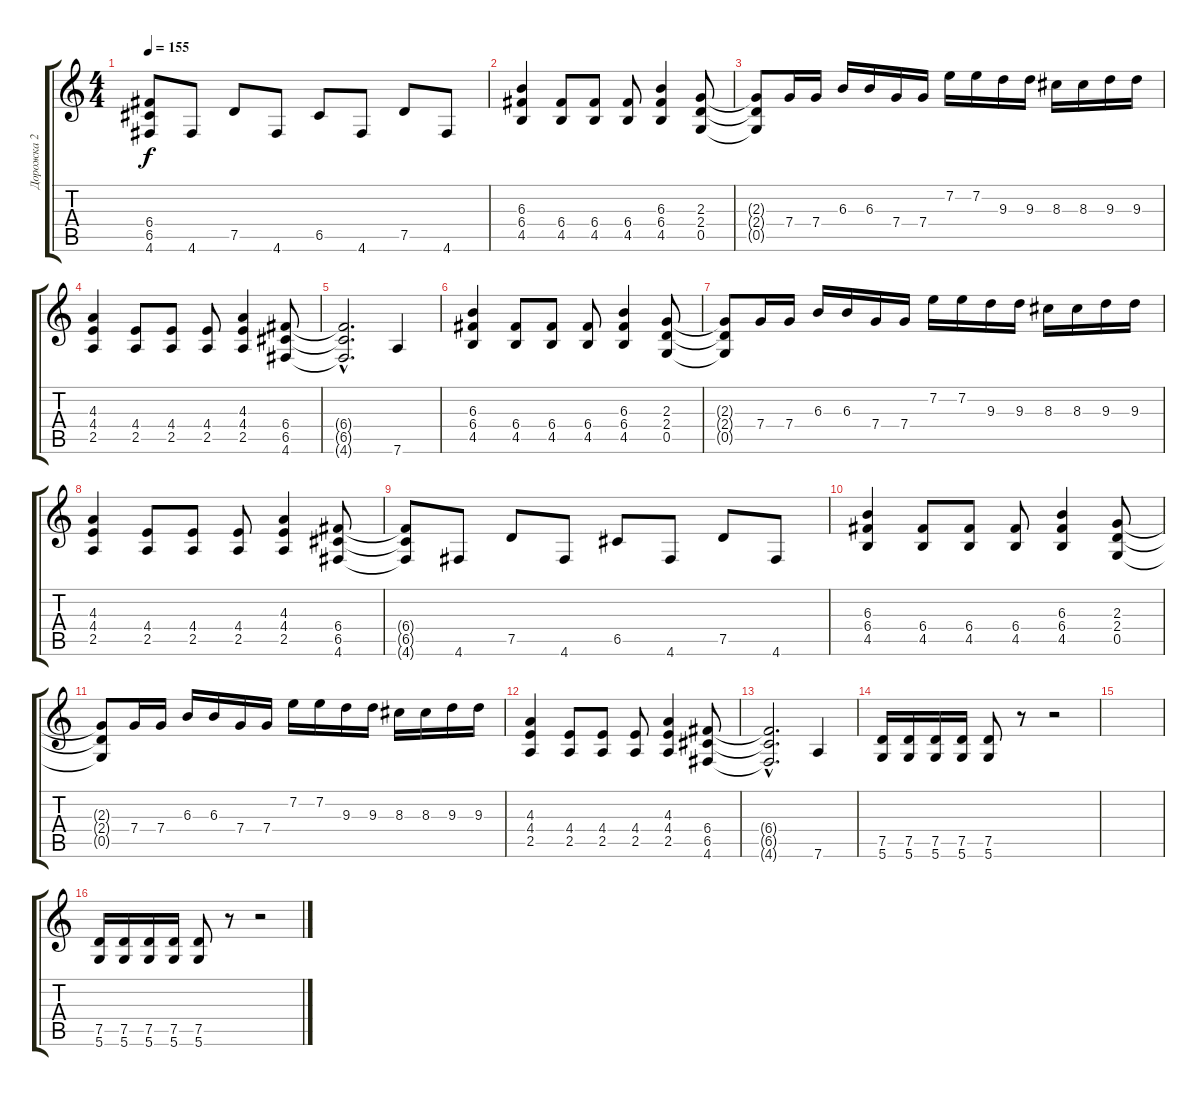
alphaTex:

\track ("Дорожка 2" "Дорожка 2") {instrument distortionguitar}
\staff {score tabs}
\tuning (D4 A3 F3 C3 G2 D2) {hide}
\ts (4 4)
\tempo 155
\clef g2
\ks c
(6.4{t} 6.5{t} 4.6{t}).8{dy f} 4.6.8 7.5.8 4.6.8 6.5.8 4.6.8 7.5.8 4.6.8 |
(6.3 6.4 4.5).4 (6.4 4.5).8 (6.4 4.5).8 (6.4 4.5).8 (6.3 6.4 4.5).4 (2.3 2.4 0.5).8 |
(2.3{t} 2.4{t} 0.5{t}).8 7.4.16 7.4.16 6.3.16 6.3.16 7.4.16 7.4.16 7.2.16 7.2.16 9.3.16 9.3.16 8.3.16 8.3.16 9.3.16 9.3.16 |
(4.3 4.4 2.5).4 (4.4 2.5).8 (4.4 2.5).8 (4.4 2.5).8 (4.3 4.4 2.5).4 (6.4 6.5 4.6).8 |
(6.4{hac t} 6.5{hac t} 4.6{hac t}).2{d} 7.6.4 |
(6.3 6.4 4.5).4 (6.4 4.5).8 (6.4 4.5).8 (6.4 4.5).8 (6.3 6.4 4.5).4 (2.3 2.4 0.5).8 |
(2.3{t} 2.4{t} 0.5{t}).8 7.4.16 7.4.16 6.3.16 6.3.16 7.4.16 7.4.16 7.2.16 7.2.16 9.3.16 9.3.16 8.3.16 8.3.16 9.3.16 9.3.16 |
(4.3 4.4 2.5).4 (4.4 2.5).8 (4.4 2.5).8 (4.4 2.5).8 (4.3 4.4 2.5).4 (6.4 6.5 4.6).8 |
(6.4{t} 6.5{t} 4.6{t}).8 4.6.8 7.5.8 4.6.8 6.5.8 4.6.8 7.5.8 4.6.8 |
(6.3 6.4 4.5).4 (6.4 4.5).8 (6.4 4.5).8 (6.4 4.5).8 (6.3 6.4 4.5).4 (2.3 2.4 0.5).8 |
(2.3{t} 2.4{t} 0.5{t}).8 7.4.16 7.4.16 6.3.16 6.3.16 7.4.16 7.4.16 7.2.16 7.2.16 9.3.16 9.3.16 8.3.16 8.3.16 9.3.16 9.3.16 |
(4.3 4.4 2.5).4 (4.4 2.5).8 (4.4 2.5).8 (4.4 2.5).8 (4.3 4.4 2.5).4 (6.4 6.5 4.6).8 |
(6.4{hac t} 6.5{hac t} 4.6{hac t}).2{d} 7.6.4 |
(7.5 5.6).16 (7.5 5.6).16 (7.5 5.6).16 (7.5 5.6).16 (7.5 5.6).8 r.8 r.2 |
|
(7.5 5.6).16 (7.5 5.6).16 (7.5 5.6).16 (7.5 5.6).16 (7.5 5.6).8 r.8 r.2
